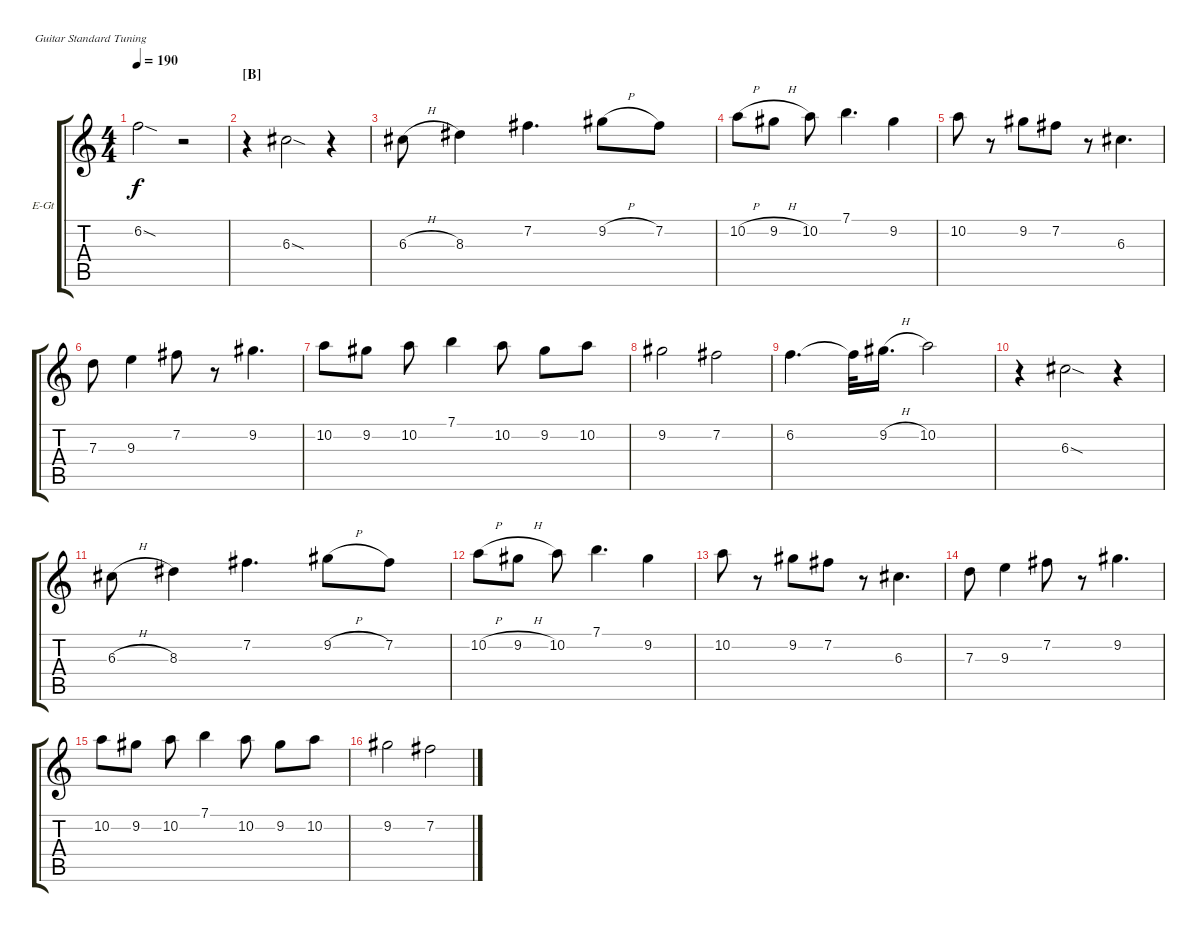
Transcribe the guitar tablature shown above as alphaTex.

\bracketExtendMode groupsimilarinstruments
\firstSystemTrackNameOrientation horizontal
\otherSystemsTrackNameOrientation horizontal
\track ("Lead guitar 2" "E-Gt") {instrument overdrivenguitar}
\staff {score tabs}
\tuning (E4 B3 G3 D3 A2 E2)
\ts (4 4)
\tempo 190
\clef g2
\ks c
6.2{sod t}.2{dy f} r.2 |
\section ("B" "")
r.4 6.3{sod}.2 r.4 |
6.3{h}.8 8.3.4 7.2.4{d} 9.2{h}.8 7.2.8 |
10.2{h}.8 9.2{h}.8 10.2.8 7.1.4{d} 9.2.4 |
10.2.8 r.8 9.2.8 7.2.8 r.8 6.3.4{d} |
7.3.8 9.3.4 7.2.8 r.8 9.2.4{d} |
10.2.8 9.2.8 10.2.8 7.1.4 10.2.8 9.2.8 10.2.8 |
9.2.2 7.2.2 |
6.2.4{d} 6.2{t}.32 9.2{h}.16{d} 10.2.2 |
r.4 6.3{sod}.2 r.4 |
6.3{h}.8 8.3.4 7.2.4{d} 9.2{h}.8 7.2.8 |
10.2{h}.8 9.2{h}.8 10.2.8 7.1.4{d} 9.2.4 |
10.2.8 r.8 9.2.8 7.2.8 r.8 6.3.4{d} |
7.3.8 9.3.4 7.2.8 r.8 9.2.4{d} |
10.2.8 9.2.8 10.2.8 7.1.4 10.2.8 9.2.8 10.2.8 |
9.2.2 7.2.2
